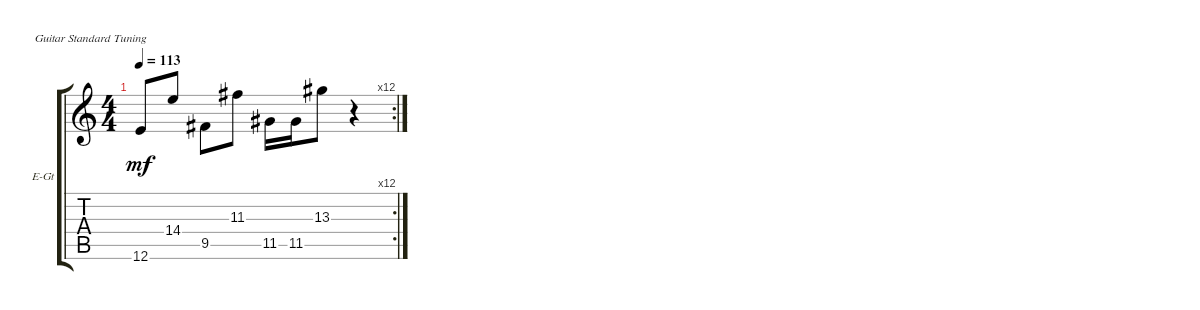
\defaultSystemsLayout 4
\bracketExtendMode groupsimilarinstruments
\firstSystemTrackNameOrientation horizontal
\otherSystemsTrackNameOrientation horizontal
\track ("\"Bass\"" "E-Gt") {instrument distortionguitar}
\staff {score tabs}
\tuning (E4 B3 G3 D3 A2 E2)
\rc 12
\ts (4 4)
\tempo 113
\clef g2
\ks c
12.6.8{dy mf} 14.4.8 9.5.8 11.3.8 11.5.16 11.5.16 13.3.8 r.4
